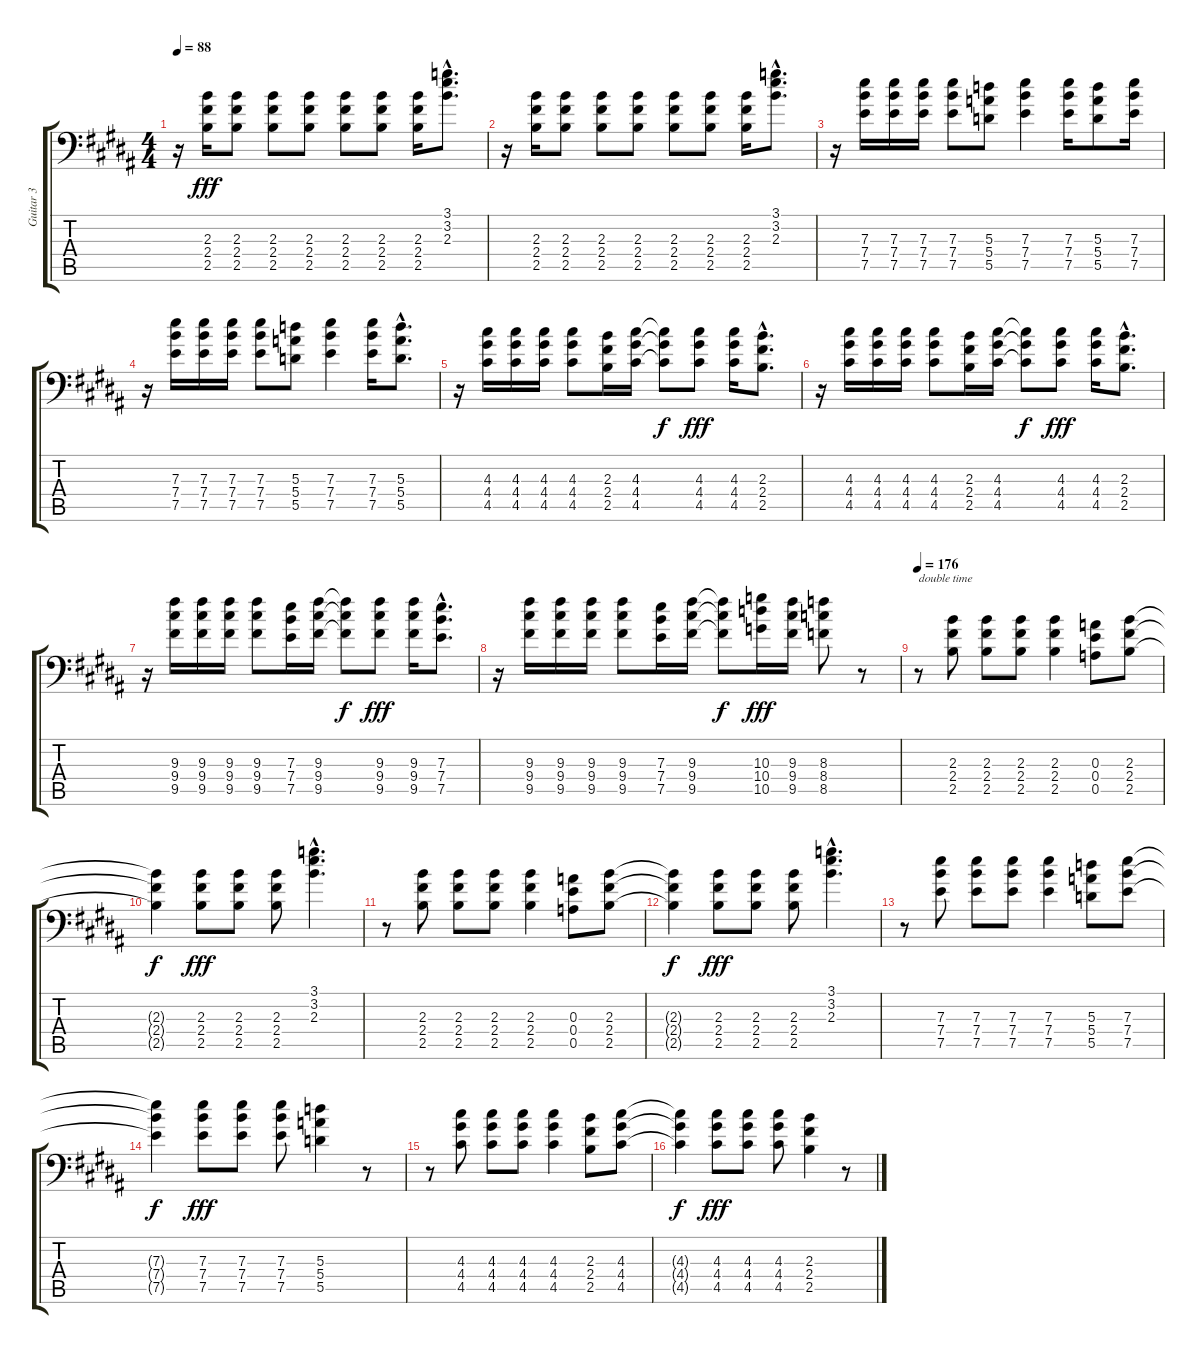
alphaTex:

\track ("Guitar 3" "Guitar 3") {instrument overdrivenguitar}
\staff {score tabs}
\tuning (E4 Db4 A3 E3 A2 A1) {hide}
\ts (4 4)
\tempo 88
\clef f4
\ks b
r.16{dy fff} (2.3 2.4 2.5).16 (2.3 2.4 2.5).8 (2.3 2.4 2.5).8 (2.3 2.4 2.5).8 (2.3 2.4 2.5).8 (2.3 2.4 2.5).8 (2.3 2.4 2.5).16 (3.1{hac} 3.2{hac} 2.3{hac}).8{d} |
r.16 (2.3 2.4 2.5).16 (2.3 2.4 2.5).8 (2.3 2.4 2.5).8 (2.3 2.4 2.5).8 (2.3 2.4 2.5).8 (2.3 2.4 2.5).8 (2.3 2.4 2.5).16 (3.1{hac} 3.2{hac} 2.3{hac}).8{d} |
r.16 (7.3 7.4 7.5).16 (7.3 7.4 7.5).16 (7.3 7.4 7.5).16 (7.3 7.4 7.5).8 (5.3 5.4 5.5).8 (7.3 7.4 7.5).4 (7.3 7.4 7.5).16 (5.3 5.4 5.5).8 (7.3 7.4 7.5).16 |
r.16 (7.3 7.4 7.5).16 (7.3 7.4 7.5).16 (7.3 7.4 7.5).16 (7.3 7.4 7.5).8 (5.3 5.4 5.5).8 (7.3 7.4 7.5).4 (7.3 7.4 7.5).16 (5.3{hac} 5.4{hac} 5.5{hac}).8{d} |
r.16 (4.3 4.4 4.5).16 (4.3 4.4 4.5).16 (4.3 4.4 4.5).16 (4.3 4.4 4.5).8 (2.3 2.4 2.5).16 (4.3 4.4 4.5).16 (4.3{t} 4.4{t} 4.5{t}).8{dy f} (4.3 4.4 4.5).8{dy fff} (4.3 4.4 4.5).16 (2.3{hac} 2.4{hac} 2.5{hac}).8{d} |
r.16 (4.3 4.4 4.5).16 (4.3 4.4 4.5).16 (4.3 4.4 4.5).16 (4.3 4.4 4.5).8 (2.3 2.4 2.5).16 (4.3 4.4 4.5).16 (4.3{t} 4.4{t} 4.5{t}).8{dy f} (4.3 4.4 4.5).8{dy fff} (4.3 4.4 4.5).16 (2.3{hac} 2.4{hac} 2.5{hac}).8{d} |
r.16 (9.3 9.4 9.5).16 (9.3 9.4 9.5).16 (9.3 9.4 9.5).16 (9.3 9.4 9.5).8 (7.3 7.4 7.5).16 (9.3 9.4 9.5).16 (9.3{t} 9.4{t} 9.5{t}).8{dy f} (9.3 9.4 9.5).8{dy fff} (9.3 9.4 9.5).16 (7.3{hac} 7.4{hac} 7.5{hac}).8{d} |
r.16 (9.3 9.4 9.5).16 (9.3 9.4 9.5).16 (9.3 9.4 9.5).16 (9.3 9.4 9.5).8 (7.3 7.4 7.5).16 (9.3 9.4 9.5).16 (9.3{t} 9.4{t} 9.5{t}).8{dy f} (10.3 10.4 10.5).16{dy fff} (9.3 9.4 9.5).16 (8.3 8.4 8.5).8 r.8 |
\tempo 176
r.8{txt "double time"} (2.3 2.4 2.5).8 (2.3 2.4 2.5).8 (2.3 2.4 2.5).8 (2.3 2.4 2.5).4 (0.3 0.4 0.5).8 (2.3 2.4 2.5).8 |
(2.3{t} 2.4{t} 2.5{t}).4{dy f} (2.3 2.4 2.5).8{dy fff} (2.3 2.4 2.5).8 (2.3 2.4 2.5).8 (3.1{hac} 3.2{hac} 2.3{hac}).4{d} |
r.8 (2.3 2.4 2.5).8 (2.3 2.4 2.5).8 (2.3 2.4 2.5).8 (2.3 2.4 2.5).4 (0.3 0.4 0.5).8 (2.3 2.4 2.5).8 |
(2.3{t} 2.4{t} 2.5{t}).4{dy f} (2.3 2.4 2.5).8{dy fff} (2.3 2.4 2.5).8 (2.3 2.4 2.5).8 (3.1{hac} 3.2{hac} 2.3{hac}).4{d} |
r.8 (7.3 7.4 7.5).8 (7.3 7.4 7.5).8 (7.3 7.4 7.5).8 (7.3 7.4 7.5).4 (5.3 5.4 5.5).8 (7.3 7.4 7.5).8 |
(7.3{t} 7.4{t} 7.5{t}).4{dy f} (7.3 7.4 7.5).8{dy fff} (7.3 7.4 7.5).8 (7.3 7.4 7.5).8 (5.3 5.4 5.5).4 r.8 |
r.8 (4.3 4.4 4.5).8 (4.3 4.4 4.5).8 (4.3 4.4 4.5).8 (4.3 4.4 4.5).4 (2.3 2.4 2.5).8 (4.3 4.4 4.5).8 |
(4.3{t} 4.4{t} 4.5{t}).4{dy f} (4.3 4.4 4.5).8{dy fff} (4.3 4.4 4.5).8 (4.3 4.4 4.5).8 (2.3 2.4 2.5).4 r.8
